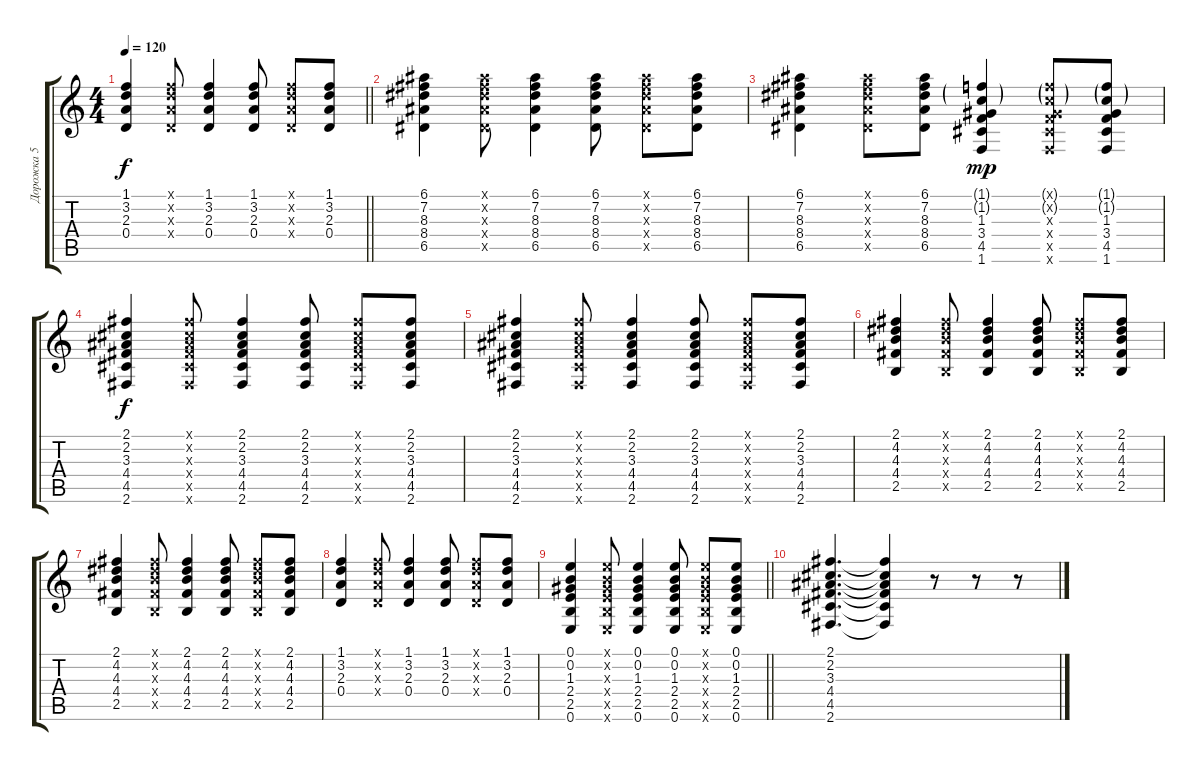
\track ("Дорожка 5" "Дорожка 5") {instrument acousticguitarsteel}
\staff {score tabs}
\tuning (E4 B3 G3 D3 A2 E2) {hide}
\ts (4 4)
\tempo 120
\clef g2
\barLineRight lightlight
\ks c
(1.1 3.2 2.3 0.4).4{dy f} (1.1{x} 3.2{x} 2.3{x} 0.4{x}).8 (1.1 3.2 2.3 0.4).4 (1.1 3.2 2.3 0.4).8 (1.1{x} 3.2{x} 2.3{x} 0.4{x}).8 (1.1 3.2 2.3 0.4).8 |
(6.1 7.2 8.3 8.4 6.5).4 (6.1{x} 7.2{x} 8.3{x} 8.4{x} 6.5{x}).8 (6.1 7.2 8.3 8.4 6.5).4 (6.1 7.2 8.3 8.4 6.5).8 (6.1{x} 7.2{x} 8.3{x} 8.4{x} 6.5{x}).8 (6.1 7.2 8.3 8.4 6.5).8 |
(6.1 7.2 8.3 8.4 6.5).4 (6.1{x} 7.2{x} 8.3{x} 8.4{x} 6.5{x}).8 (6.1 7.2 8.3 8.4 6.5).8 (1.1{g} 1.2{g} 1.3 3.4 4.5 1.6).4{dy mp} (1.1{g x} 1.2{g x} 1.3{x} 3.4{x} 4.5{x} 1.6{x}).8 (1.1{g} 1.2{g} 1.3 3.4 4.5 1.6).8 |
(2.1 2.2 3.3 4.4 4.5 2.6).4{dy f} (2.1{x} 2.2{x} 3.3{x} 4.4{x} 4.5{x} 2.6{x}).8 (2.1 2.2 3.3 4.4 4.5 2.6).4 (2.1 2.2 3.3 4.4 4.5 2.6).8 (2.1{x} 2.2{x} 3.3{x} 4.4{x} 4.5{x} 2.6{x}).8 (2.1 2.2 3.3 4.4 4.5 2.6).8 |
(2.1 2.2 3.3 4.4 4.5 2.6).4 (2.1{x} 2.2{x} 3.3{x} 4.4{x} 4.5{x} 2.6{x}).8 (2.1 2.2 3.3 4.4 4.5 2.6).4 (2.1 2.2 3.3 4.4 4.5 2.6).8 (2.1{x} 2.2{x} 3.3{x} 4.4{x} 4.5{x} 2.6{x}).8 (2.1 2.2 3.3 4.4 4.5 2.6).8 |
(2.1 4.2 4.3 4.4 2.5).4 (2.1{x} 4.2{x} 4.3{x} 4.4{x} 2.5{x}).8 (2.1 4.2 4.3 4.4 2.5).4 (2.1 4.2 4.3 4.4 2.5).8 (2.1{x} 4.2{x} 4.3{x} 4.4{x} 2.5{x}).8 (2.1 4.2 4.3 4.4 2.5).8 |
(2.1 4.2 4.3 4.4 2.5).4 (2.1{x} 4.2{x} 4.3{x} 4.4{x} 2.5{x}).8 (2.1 4.2 4.3 4.4 2.5).4 (2.1 4.2 4.3 4.4 2.5).8 (2.1{x} 4.2{x} 4.3{x} 4.4{x} 2.5{x}).8 (2.1 4.2 4.3 4.4 2.5).8 |
(1.1 3.2 2.3 0.4).4 (1.1{x} 3.2{x} 2.3{x} 0.4{x}).8 (1.1 3.2 2.3 0.4).4 (1.1 3.2 2.3 0.4).8 (1.1{x} 3.2{x} 2.3{x} 0.4{x}).8 (1.1 3.2 2.3 0.4).8 |
\barLineRight lightlight
(0.1 0.2 1.3 2.4 2.5 0.6).4 (0.1{x} 0.2{x} 1.3{x} 2.4{x} 2.5{x} 0.6{x}).8 (0.1 0.2 1.3 2.4 2.5 0.6).4 (0.1 0.2 1.3 2.4 2.5 0.6).8 (0.1{x} 0.2{x} 1.3{x} 2.4{x} 2.5{x} 0.6{x}).8 (0.1 0.2 1.3 2.4 2.5 0.6).8 |
(2.1 2.2 3.3 4.4 4.5 2.6).4{d} (2.1{t} 2.2{t} 3.3{t} 4.4{t} 4.5{t} 2.6{t}).4 r.8 r.8 r.8
